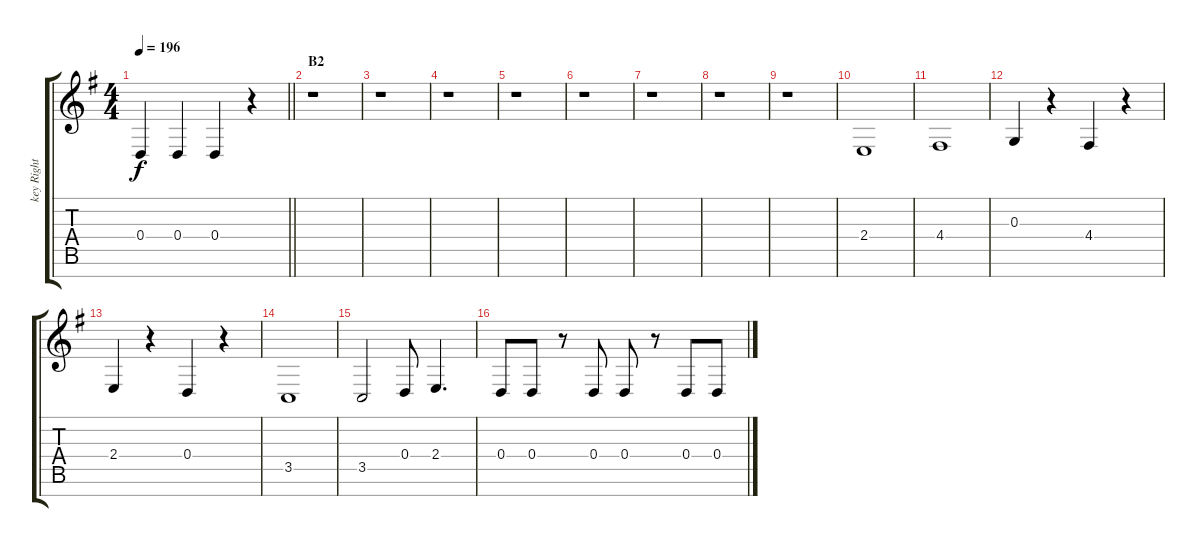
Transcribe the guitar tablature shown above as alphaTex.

\track ("key Right" "key Right") {instrument acousticgrandpiano}
\staff {score tabs}
\tuning (E4 B3 G3 D3 A2 E2 B1) {hide}
\ts (4 4)
\tempo 196
\clef g2
\barLineRight lightlight
\ks g
0.4.4{dy f} 0.4.4 0.4.4 r.4 |
\section ("" "B2")
r.1 |
r.1 |
r.1 |
r.1 |
r.1 |
r.1 |
r.1 |
r.1 |
2.4.1 |
4.4.1 |
0.3.4 r.4 4.4.4 r.4 |
2.4.4 r.4 0.4.4 r.4 |
3.5.1 |
3.5.2 0.4.8 2.4.4{d} |
0.4.8 0.4.8 r.8 0.4.8 0.4.8 r.8 0.4.8 0.4.8
